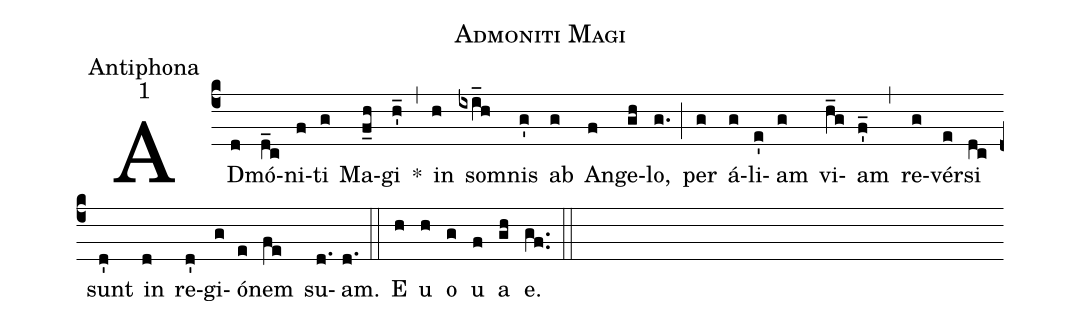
name:Admoniti Magi;
office-part:Antiphona;
mode:1;
%%
(c4) AD(d)mó(d_c)ni(f)ti(g) Ma(f_h)gi(h'_) *(,) in(h) so(ixi_h)mnis(g') ab(g) An(f)ge(gh)lo,(g.) (;) per(g) á(g)li(e')am(g) vi(h_g)am(f'_) (,) re(g)vér(e)si(dc) sunt(d') in(d) re(d')gi(g)ó(e)nem(fe) su(d.)am.(d.) (::) E(h) u(h) o(g) u(f) a(gh) e.(gf..) (::)
